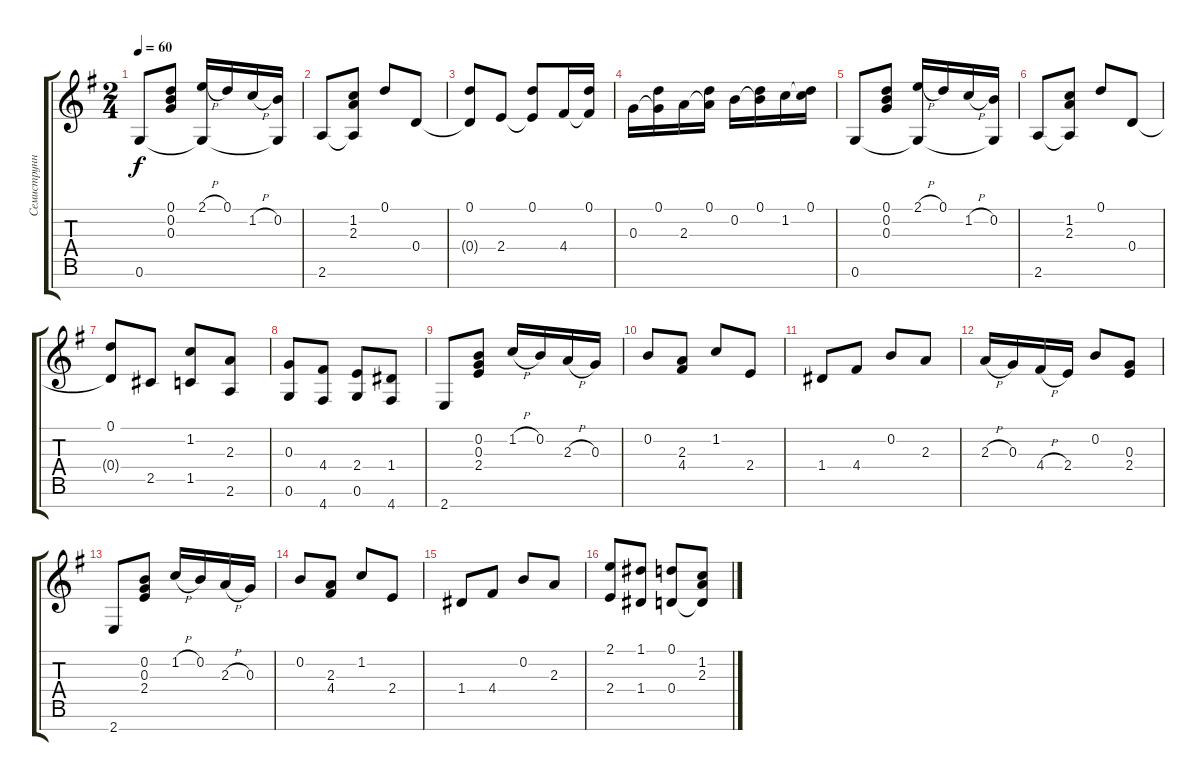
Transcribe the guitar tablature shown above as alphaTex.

\track ("Семиструнная гитара" "Семиструнн") {instrument acousticguitarsteel}
\staff {score tabs}
\tuning (D4 B3 G3 D3 B2 G2 D2) {hide}
\ts (2 4)
\tempo 60
\clef g2
\ks g
0.6.8{dy f} (0.1 0.2 0.3).8 (2.1{h} 0.6{t}).16 0.1.16 1.2{h}.16 (0.2 0.6{t}).16 |
2.6.8 (1.2 2.3 2.6{t}).8 0.1.8 0.4.8 |
(0.1 0.4{t}).8 2.4.8 (0.1 2.4{t}).8 4.4.16 (0.1 4.4{t}).16 |
0.3.16 (0.1 0.3{t}).16 2.3.16 (0.1 2.3{t}).16 0.2.16 (0.1 0.2{t}).16 1.2.16 (0.1 1.2{t}).16 |
0.6.8 (0.1 0.2 0.3).8 (2.1{h} 0.6{t}).16 0.1.16 1.2{h}.16 (0.2 0.6{t}).16 |
2.6.8 (1.2 2.3 2.6{t}).8 0.1.8 0.4.8 |
(0.1 0.4{t}).8 2.5.8 (1.2 1.5).8 (2.3 2.6).8 |
(0.3 0.6).8 (4.4 4.7).8 (2.4 0.6).8 (1.4 4.7).8 |
2.7.8 (0.2 0.3 2.4).8 1.2{h}.16 0.2.16 2.3{h}.16 0.3.16 |
0.2.8 (2.3 4.4).8 1.2.8 2.4.8 |
1.4.8 4.4.8 0.2.8 2.3.8 |
2.3{h}.16 0.3.16 4.4{h}.16 2.4.16 0.2.8 (0.3 2.4).8 |
2.7.8 (0.2 0.3 2.4).8 1.2{h}.16 0.2.16 2.3{h}.16 0.3.16 |
0.2.8 (2.3 4.4).8 1.2.8 2.4.8 |
1.4.8 4.4.8 0.2.8 2.3.8 |
(2.1 2.4).8 (1.1 1.4).8 (0.1 0.4).8 (1.2 2.3 0.4{t}).8
